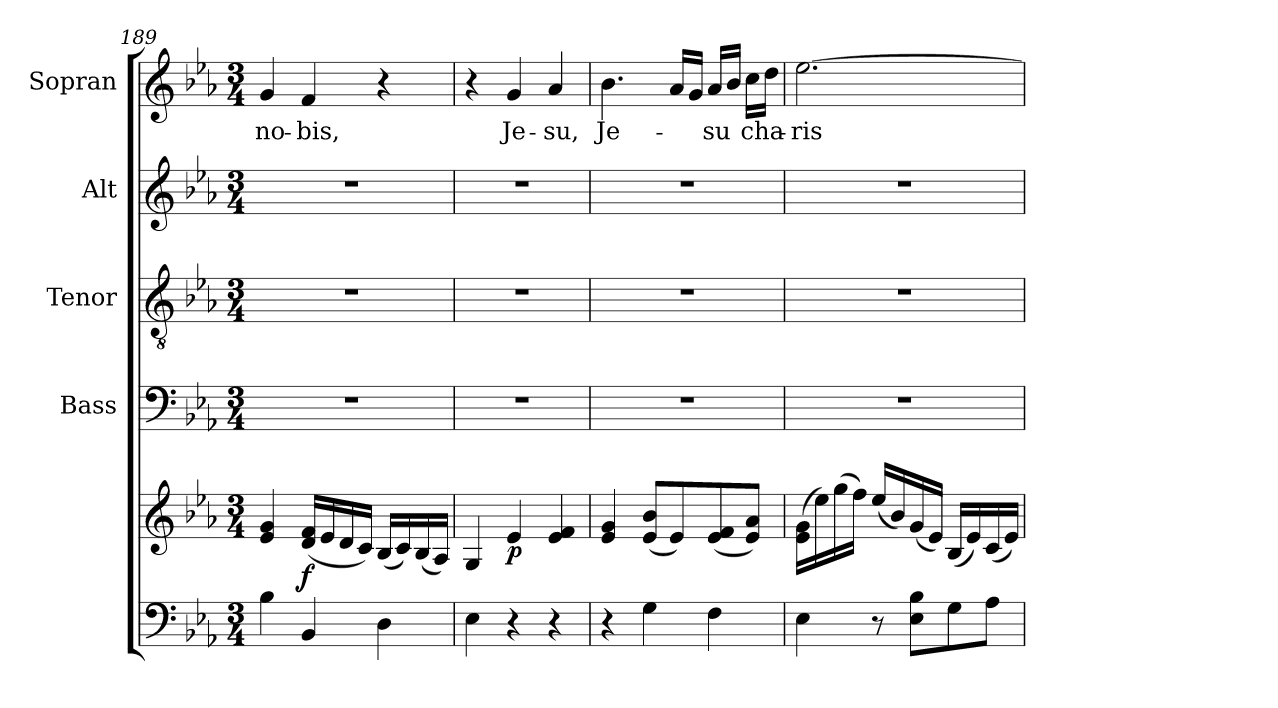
**kern	**kern	**dynam	**kern	**kern	**kern	**kern	**text
*part5	*part5	*part5	*part4	*part3	*part2	*part1	*part1
*staff6	*staff5	*staff5/6	*staff4	*staff3	*staff2	*staff1	*staff1
*	*	*	*I"Bass	*I"Tenor	*I"Alt	*I"Sopran	*
*	*	*	*I'B.	*I'T.	*I'A.	*I'S.	*
*clefF4	*clefG2	*	*clefF4	*clefGv2	*clefG2	*clefG2	*
*k[b-e-a-]	*k[b-e-a-]	*	*k[b-e-a-]	*k[b-e-a-]	*k[b-e-a-]	*k[b-e-a-]	*
*E-:	*E-:	*	*E-:	*E-:	*E-:	*E-:	*
*M3/4	*M3/4	*	*M3/4	*M3/4	*M3/4	*M3/4	*
=189	=189	=189	=189	=189	=189	=189	=189
!	!	!	!	!	!	!	!LO:LY:b
4B-\	4e-/ 4g/	.	2.r	2.r	2.r	4g/	no-
!	!	!LO:DY:b	!	!	!	!	!LO:LY:b
4BB-/	(<16d/ 16f/LL	f	.	.	.	4f/	-bis,
.	16e-/	.	.	.	.	.	.
.	16d/	.	.	.	.	.	.
.	16c/JJ)	.	.	.	.	.	.
4D\	(<16B-/LL	.	.	.	.	4r	.
.	16c/)	.	.	.	.	.	.
.	(<16B-/	.	.	.	.	.	.
.	16A-/JJ)	.	.	.	.	.	.
=190	=190	=190	=190	=190	=190	=190	=190
4E-\	4G/	.	2.r	2.r	2.r	4r	.
!	!	!LO:DY:b	!	!	!	!	!LO:LY:b
4r	4e-/	p	.	.	.	4g/	Je-
!	!	!	!	!	!	!	!LO:LY:b
4r	4e-/ 4f/	.	.	.	.	4a-/	-su,
!!LO:PB:g=z
=191	=191	=191	=191	=191	=191	=191	=191
!	!	!	!	!	!	!	!LO:LY:b
4r	4e-/ 4g/	.	2.r	2.r	2.r	4.b-\	Je-
4G\	(<8e-/ 8b-/L	.	.	.	.	.	.
.	8e-/)	.	.	.	.	16a-/LL	.
.	.	.	.	.	.	16g/JJ	.
!	!	!	!	!	!	!	!LO:LY:b
4F\	(<8e-/ 8f/	.	.	.	.	16a-/LL	-su
.	.	.	.	.	.	16b-/JJ	.
!	!	!	!	!	!	!	!LO:LY:b
.	8e-/ 8a-/J)	.	.	.	.	16cc\LL	cha-
.	.	.	.	.	.	16dd\JJ	.
=192	=192	=192	=192	=192	=192	=192	=192
!	!	!	!	!	!	!	!LO:LY:b
4E-\	(>16e-\ 16g\LL	.	2.r	2.r	2.r	[2.ee-\	-ris-
.	16ee-\)	.	.	.	.	.	.
.	(>16gg\	.	.	.	.	.	.
.	16ff\JJ)	.	.	.	.	.	.
8r	(<16ee-/LL	.	.	.	.	.	.
.	16b-/)	.	.	.	.	.	.
8E-\ 8B-\L	(<16g/	.	.	.	.	.	.
.	16e-/JJ)	.	.	.	.	.	.
8G\	(<16B-/LL	.	.	.	.	.	.
.	16e-/)	.	.	.	.	.	.
8A-\J	(<16c/	.	.	.	.	.	.
.	16e-/JJ)	.	.	.	.	.	.
=	=	=	=	=	=	=	=
*-	*-	*-	*-	*-	*-	*-	*-
